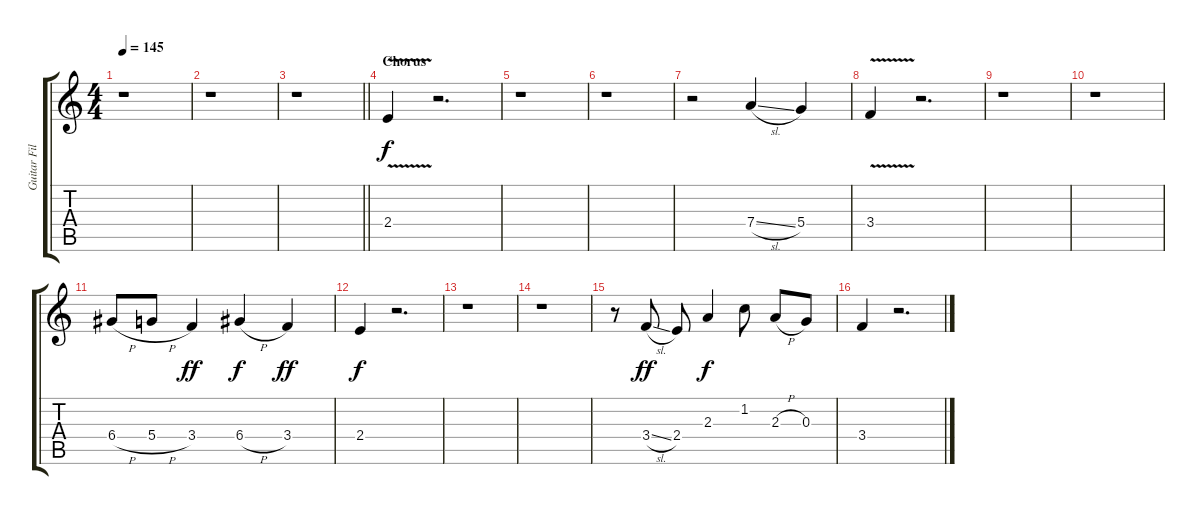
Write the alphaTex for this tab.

\track ("Guitar Fills" "Guitar Fil") {instrument electricguitarjazz}
\staff {score tabs}
\tuning (E4 B3 G3 D3 A2 E2) {hide}
\ts (4 4)
\tempo 145
\clef g2
\ks c
r.1{dy fff} |
r.1 |
\barLineRight lightlight
r.1 |
\section ("" "Chorus")
2.4{v}.4{dy f} r.2{d} |
r.1 |
r.1 |
r.2 7.4{sl}.4 5.4.4 |
3.4{v}.4 r.2{d} |
r.1 |
r.1 |
6.4{h}.8 5.4{h}.8 3.4.4{dy ff} 6.4{h}.4{dy f} 3.4.4{dy ff} |
2.4.4{dy f} r.2{d} |
r.1 |
r.1 |
r.8 3.4{sl}.8{dy ff} 2.4.8 2.3.4{dy f} 1.2.8 2.3{h}.8 0.3.8 |
3.4.4 r.2{d}
